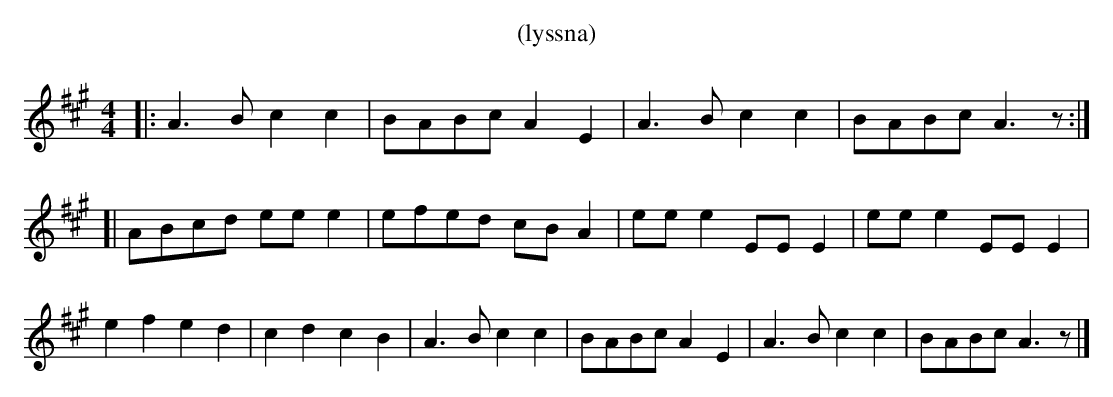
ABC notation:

X:1
T:
T:(lyssna)
M:4/4
L:1/4
Q:160
K:A
|: A>B cc | B/A/B/c/ AE | A>B cc | B/A/B/c/ A>z :|
[| A/B/c/d/ e/e/e | e/f/e/d/ c/B/A | e/e/e E/E/E | e/e/e E/E/E |
ef ed | cd cB | A>B cc | B/A/B/c/ AE | A>B cc | B/A/B/c/ A>z |]
